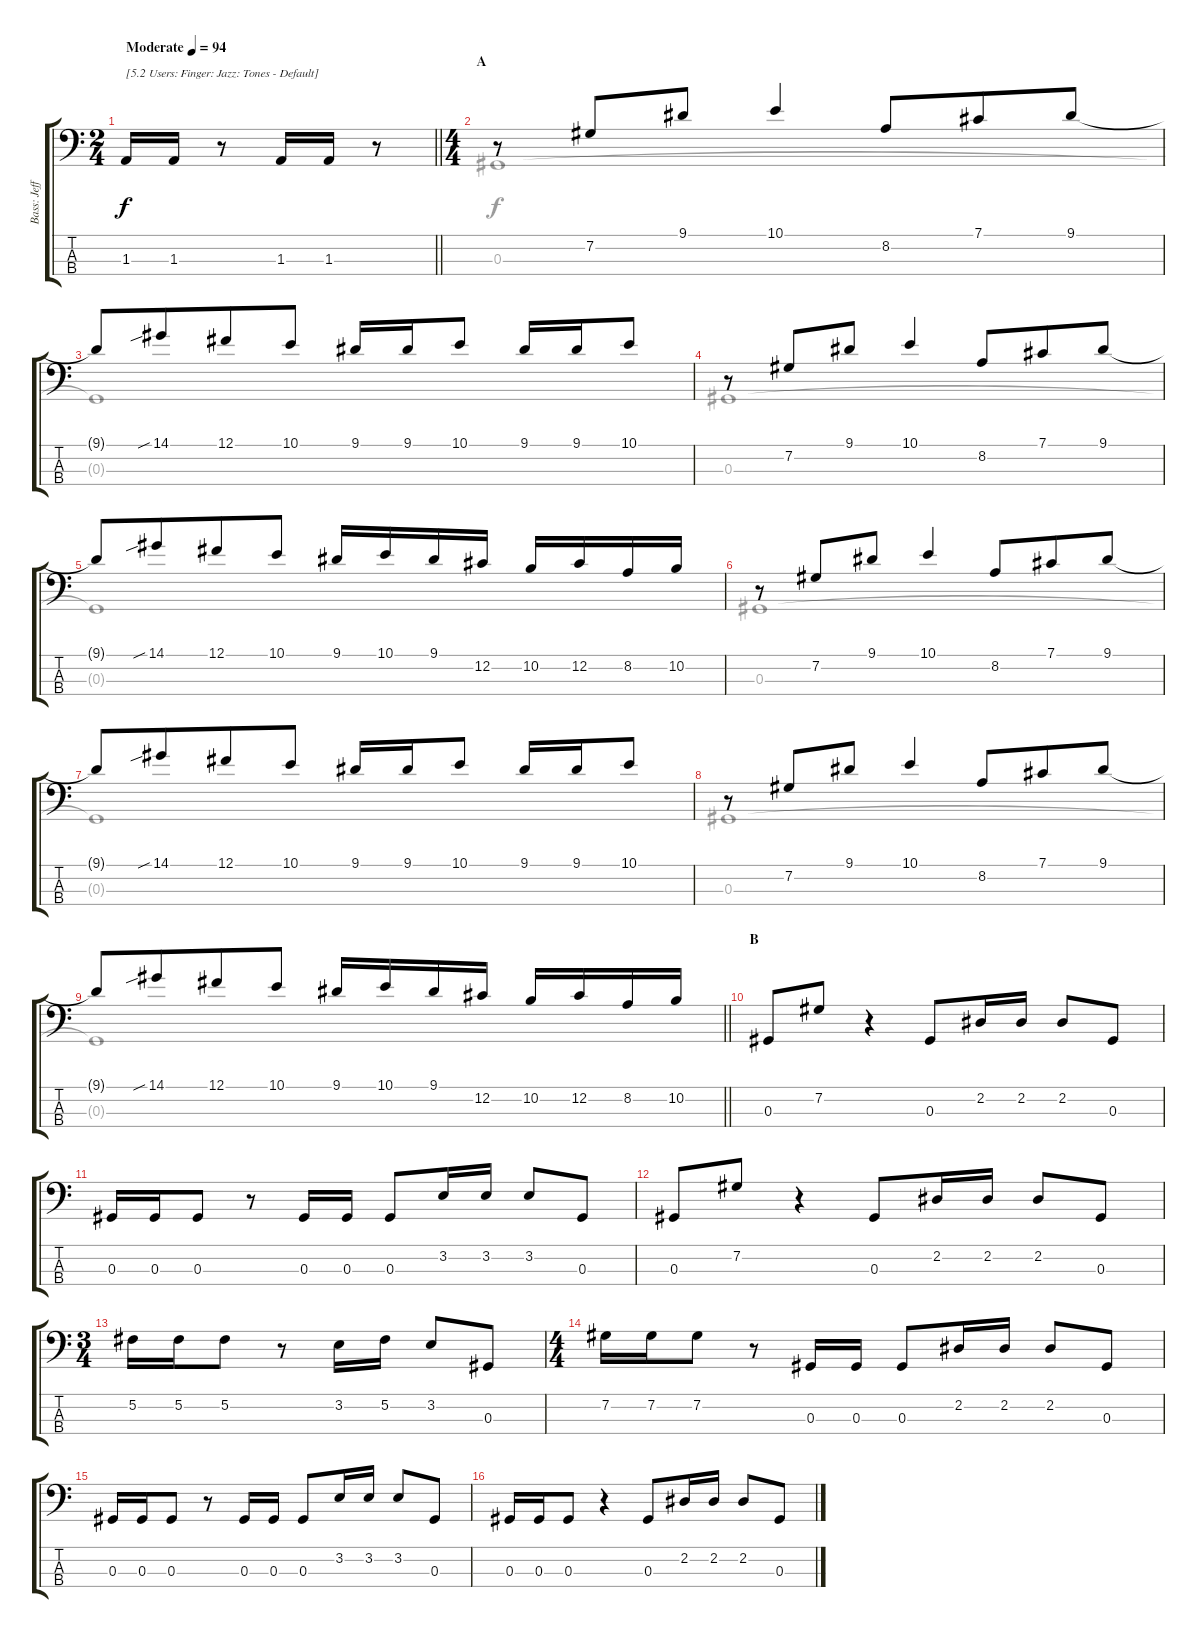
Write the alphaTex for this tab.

\track ("Bass: Jeff" "Bass: Jeff") {instrument electricbassfinger}
\staff {score tabs}
\tuning (Gb2 Db2 Ab1 Eb1) {hide}
\voice
\ts (2 4)
\tempo (94 "Moderate")
\clef f4
\barLineRight lightlight
\ks c
1.3.16{txt "[5.2 Users: Finger: Jazz: Tones - Default]" dy f instrument electricbassfinger} 1.3.16 r.8 1.3.16 1.3.16 r.8 |
\ts (4 4)
\section ("" "A")
r.8 7.2.8{beam merge} 9.1.8 10.1.4 8.2.8{beam merge} 7.1.8 9.1.8 |
9.1{t}.8 14.1{sib}.8{beam merge} 12.1.8 10.1.8 9.1.16 9.1.16 10.1.8 9.1.16 9.1.16 10.1.8 |
r.8 7.2.8{beam merge} 9.1.8 10.1.4 8.2.8{beam merge} 7.1.8 9.1.8 |
9.1{t}.8 14.1{sib}.8{beam merge} 12.1.8 10.1.8 9.1.16 10.1.16 9.1.16 12.2.16 10.2.16 12.2.16 8.2.16 10.2.16 |
r.8 7.2.8{beam merge} 9.1.8 10.1.4 8.2.8{beam merge} 7.1.8 9.1.8 |
9.1{t}.8 14.1{sib}.8{beam merge} 12.1.8 10.1.8 9.1.16 9.1.16 10.1.8 9.1.16 9.1.16 10.1.8 |
r.8 7.2.8{beam merge} 9.1.8 10.1.4 8.2.8{beam merge} 7.1.8 9.1.8 |
\barLineRight lightlight
9.1{t}.8 14.1{sib}.8{beam merge} 12.1.8 10.1.8 9.1.16 10.1.16 9.1.16 12.2.16 10.2.16 12.2.16 8.2.16 10.2.16 |
\section ("" "B")
0.3.8 7.2.8 r.4 0.3.8 2.2.16 2.2.16 2.2.8 0.3.8 |
0.3.16 0.3.16 0.3.8 r.8 0.3.16 0.3.16 0.3.8 3.2.16 3.2.16 3.2.8 0.3.8 |
0.3.8 7.2.8 r.4 0.3.8 2.2.16 2.2.16 2.2.8 0.3.8 |
\ts (3 4)
5.2.16 5.2.16 5.2.8 r.8 3.2.16 5.2.16 3.2.8 0.3.8 |
\ts (4 4)
7.2.16 7.2.16 7.2.8 r.8 0.3.16 0.3.16 0.3.8 2.2.16 2.2.16 2.2.8 0.3.8 |
0.3.16 0.3.16 0.3.8 r.8 0.3.16 0.3.16 0.3.8 3.2.16 3.2.16 3.2.8 0.3.8 |
0.3.16 0.3.16 0.3.8 r.4 0.3.8 2.2.16 2.2.16 2.2.8 0.3.8
\voice
\clef f4
\ottava regular
\simile none
\barLineRight lightlight
\ks c
|
0.3.1 |
0.3{t}.1 |
0.3.1 |
0.3{t}.1 |
0.3.1 |
0.3{t}.1 |
0.3.1 |
\barLineRight lightlight
0.3{t}.1 |
|
|
|
|
|
|
